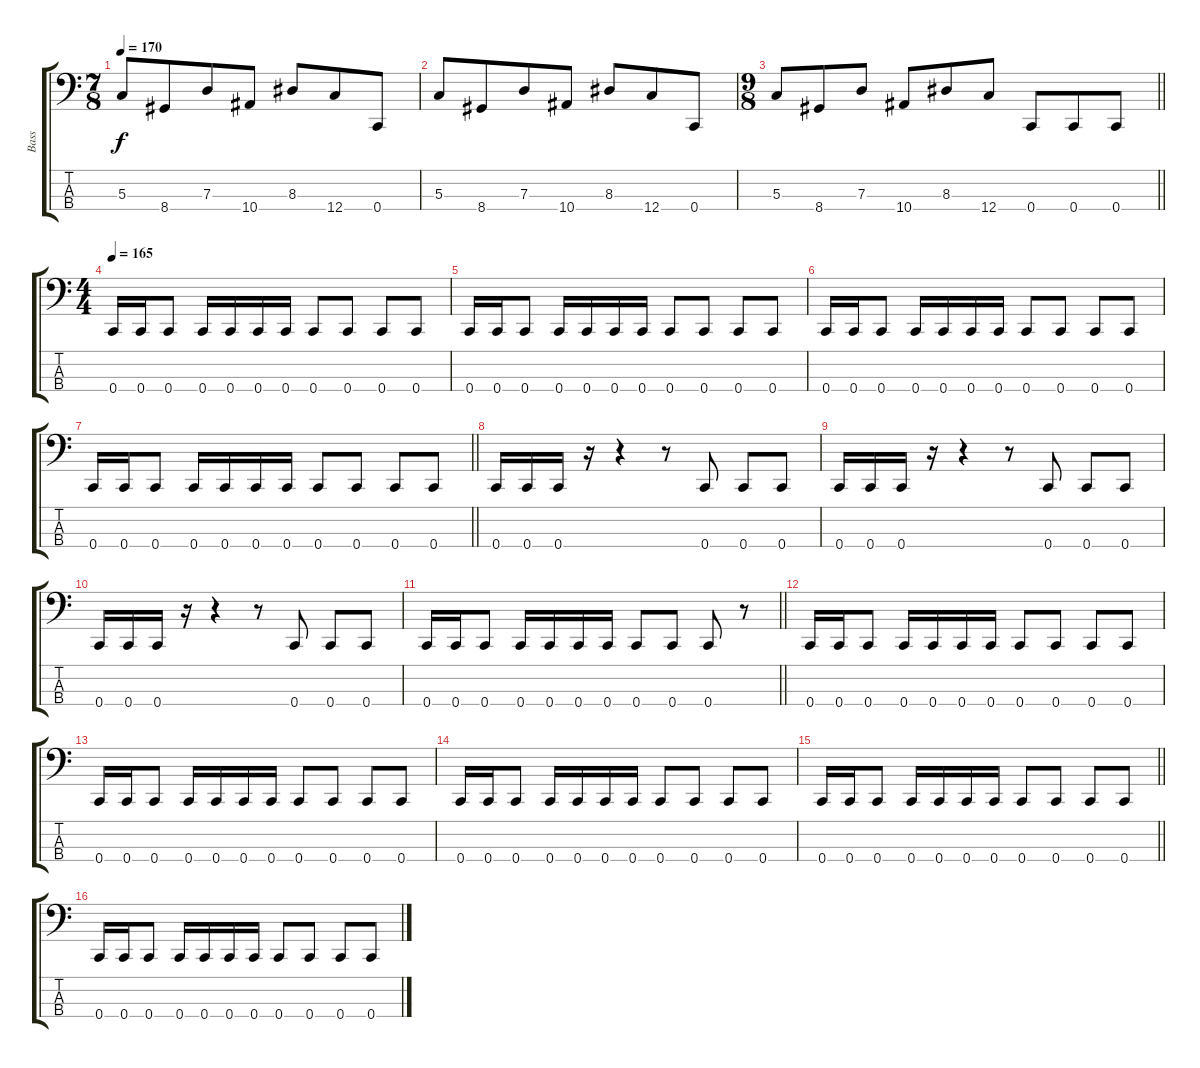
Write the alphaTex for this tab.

\track ("Bass" "Bass") {instrument electricbassfinger}
\staff {score tabs}
\tuning (F2 C2 G1 C1) {hide}
\ts (7 8)
\tempo 170
\clef f4
\ks c
5.3.8{dy f} 8.4.8 7.3.8 10.4.8 8.3.8 12.4.8 0.4.8 |
5.3.8 8.4.8 7.3.8 10.4.8 8.3.8 12.4.8 0.4.8 |
\ts (9 8)
\barLineRight lightlight
5.3.8 8.4.8 7.3.8 10.4.8 8.3.8 12.4.8 0.4.8 0.4.8 0.4.8 |
\ts (4 4)
\section ("" "")
\tempo 165
0.4.16 0.4.16 0.4.8 0.4.16 0.4.16 0.4.16 0.4.16 0.4.8 0.4.8 0.4.8 0.4.8 |
0.4.16 0.4.16 0.4.8 0.4.16 0.4.16 0.4.16 0.4.16 0.4.8 0.4.8 0.4.8 0.4.8 |
0.4.16 0.4.16 0.4.8 0.4.16 0.4.16 0.4.16 0.4.16 0.4.8 0.4.8 0.4.8 0.4.8 |
\barLineRight lightlight
0.4.16 0.4.16 0.4.8 0.4.16 0.4.16 0.4.16 0.4.16 0.4.8 0.4.8 0.4.8 0.4.8 |
0.4.16 0.4.16 0.4.16 r.16 r.4 r.8 0.4.8 0.4.8 0.4.8 |
0.4.16 0.4.16 0.4.16 r.16 r.4 r.8 0.4.8 0.4.8 0.4.8 |
0.4.16 0.4.16 0.4.16 r.16 r.4 r.8 0.4.8 0.4.8 0.4.8 |
\barLineRight lightlight
0.4.16 0.4.16 0.4.8 0.4.16 0.4.16 0.4.16 0.4.16 0.4.8 0.4.8 0.4.8 r.8 |
\section ("" "")
0.4.16 0.4.16 0.4.8 0.4.16 0.4.16 0.4.16 0.4.16 0.4.8 0.4.8 0.4.8 0.4.8 |
0.4.16 0.4.16 0.4.8 0.4.16 0.4.16 0.4.16 0.4.16 0.4.8 0.4.8 0.4.8 0.4.8 |
0.4.16 0.4.16 0.4.8 0.4.16 0.4.16 0.4.16 0.4.16 0.4.8 0.4.8 0.4.8 0.4.8 |
\barLineRight lightlight
0.4.16 0.4.16 0.4.8 0.4.16 0.4.16 0.4.16 0.4.16 0.4.8 0.4.8 0.4.8 0.4.8 |
0.4.16 0.4.16 0.4.8 0.4.16 0.4.16 0.4.16 0.4.16 0.4.8 0.4.8 0.4.8 0.4.8
